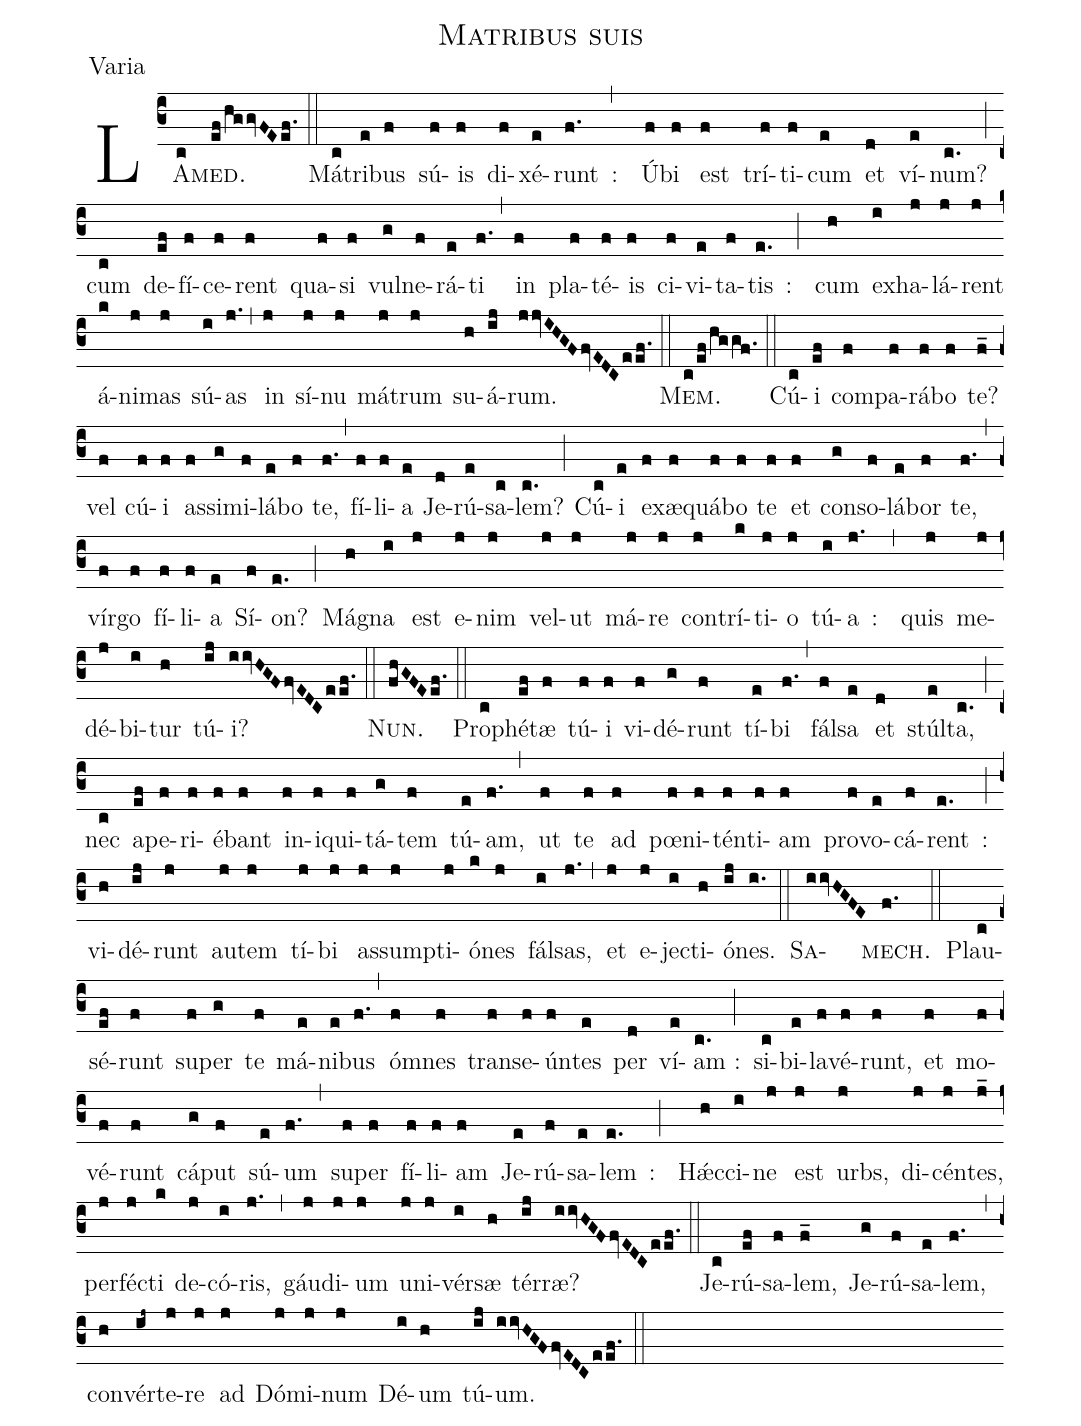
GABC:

name:Matribus suis ;
office-part:Varia;
%%
(c3)LA(c)<sc>med.</sc>(ef/hggvFEef.) (::) Má(c)tri(e)bus(f) sú(f)is(f) di(f)xé(e)runt(f.) : (,) Ú(f)bi(f) est(f) trí(f)ti(f)cum(e) et(d) ví(e)num?(c.) (;) cum(c) de(ef)fí(f)ce(f)rent(f) qua(f)si(f) vul(g)ne(f)rá(e)ti(f.) (,) in(f) pla(f)té(f)is(f) ci(f)vi(e)ta(f)tis(e.) : (;) cum(h) ex(i)ha(j)lá(j)rent(j) á(k)ni(j)mas(j) sú(i)as(j.) (,) in(j) sí(j)nu(j) má(j)trum(j) su(h)á(ij)rum.(jjvIHGFfvEDCeef.) (::)

M<sc>em.</sc>(c/ef/hggf.) (::) Cú(c)i(ef) com(f)pa(f)rá(f)bo(f) te?(f_) vel(f) cú(f)i(f) as(f)si(g)mi(f)lá(e)bo(f) te,(f.) (,) fí(f)li(f)a(e) Je(d)rú(e)sa(c)lem?(c.) (;) Cú(c)i(e) ex(f)æ(f)quá(f)bo(f) te(f) et(f) con(g)so(f)lá(e)bor(f) te,(f.) (,) vír(f)go(f) fí(f)li(f)a(e) Sí(f)on?(e.) (;) Má(h)gna(i) est(j) e(j)nim(j) vel(j)ut(j) má(j)re(j) con(j)trí(k)ti(j)o(j) tú(i)a(j.) : (,) quis(j) me(j)dé(j)bi(i)tur(h) tú(ij)i?(iivHGFfvEDCeef.) (::)

N<sc>un.</sc>(fhGFEef.) (::) Pro(c)phé(ef)tæ(f) tú(f)i(f) vi(f)dé(g)runt(f) tí(e)bi(f.) (,) fál(f)sa(e) et(d) stúl(e)ta,(c.) (;) nec(c) a(ef)pe(f)ri(f)é(f)bant(f) in(f)i(f)qui(f)tá(g)tem(f) tú(e)am,(f.) (,) ut(f) te(f) ad(f) pœ(f)ni(f)tén(f)ti(f)am(f) pro(f)vo(e)cá(f)rent(e.) : (;) vi(h)dé(ij)runt(j) au(j)tem(j) tí(j)bi(j) as(j)sump(j)ti(j)ó(k)nes(j) fál(i)sas,(j.) (,) et(j) e(j)jec(i)ti(h)ó(ij)nes.(i.) (::)

S<sc>a</sc>(iivHGFE)<sc>mech.</sc>(f.) (::) Plau(c)sé(ef)runt(f) su(f)per(g) te(f) má(e)ni(e)bus(f.) (,) óm(f)nes(f) trans(f)e(f)ún(f)tes(e) per(d) ví(e)am :(c.) (;) si(c)bi(e)la(f)vé(f)runt,(f) et(f) mo(f)vé(f)runt(f) cá(g)put(f) sú(e)um(f.) (,) su(f)per(f) fí(f)li(f)am(f) Je(e)rú(f)sa(e)lem(e.) : (;) Hǽc(h)ci(i)ne(j) est(j) urbs,(j) di(j)cén(j)tes,(j_) per(j)féc(j)ti(k) de(j)có(i)ris,(j.) (,) gáu(j)di(j)um(j) u(j)ni(j)vér(i)sæ(h) tér(ij)ræ?(iivHGFfvEDCeef.) (::)

Je(c)rú(ef)sa(f)lem,(f_) Je(g)rú(f)sa(e)lem,(f.) (,) con(h)vér(ij~)te(j)re(j) ad(j) Dó(j)mi(j)num(j) Dé(i)um(h) tú(ij)um.(iivHGFfvEDCeef.) (::)
